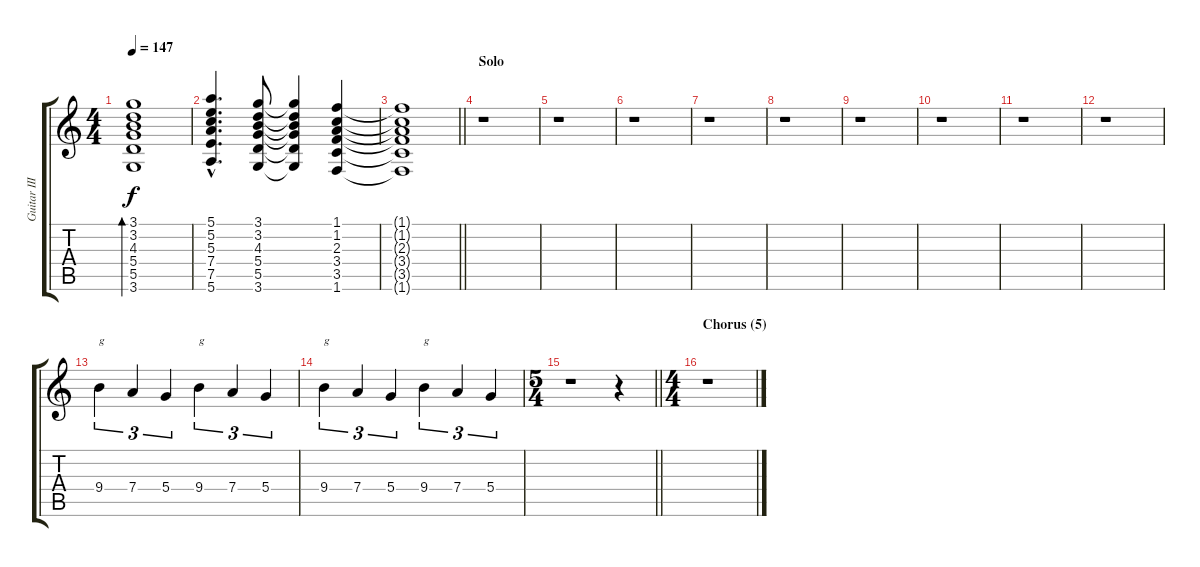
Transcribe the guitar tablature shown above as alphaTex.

\track ("Guitar III" "Guitar III") {instrument distortionguitar}
\staff {score tabs}
\tuning (E4 B3 G3 D3 A2 E2) {hide}
\ts (4 4)
\tempo 147
\clef g2
\ks aminor
(3.1 3.2 4.3 5.4 5.5 3.6).1{bd 240 dy f} |
(5.1{hac} 5.2{hac} 5.3{hac} 7.4{hac} 7.5{hac} 5.6{hac}).4{d} (3.1 3.2 4.3 5.4 5.5 3.6).8 (3.1{t} 3.2{t} 4.3{t} 5.4{t} 5.5{t} 3.6{t}).4 (1.1 1.2 2.3 3.4 3.5 1.6).4 |
\barLineRight lightlight
(1.1{t} 1.2{t} 2.3{t} 3.4{t} 3.5{t} 1.6{t}).1 |
\section ("" "Solo")
r.1 |
r.1 |
r.1 |
r.1 |
r.1 |
r.1 |
r.1 |
r.1 |
r.1 |
9.4.4{tu (3 2) txt "g"} 7.4.4{tu (3 2)} 5.4.4{tu (3 2)} 9.4.4{tu (3 2) txt "g"} 7.4.4{tu (3 2)} 5.4.4{tu (3 2)} |
9.4.4{tu (3 2) txt "g"} 7.4.4{tu (3 2)} 5.4.4{tu (3 2)} 9.4.4{tu (3 2) txt "g"} 7.4.4{tu (3 2)} 5.4.4{tu (3 2)} |
\ts (5 4)
\barLineRight lightlight
r.1 r.4 |
\ts (4 4)
\section ("" "Chorus (5)")
r.1
